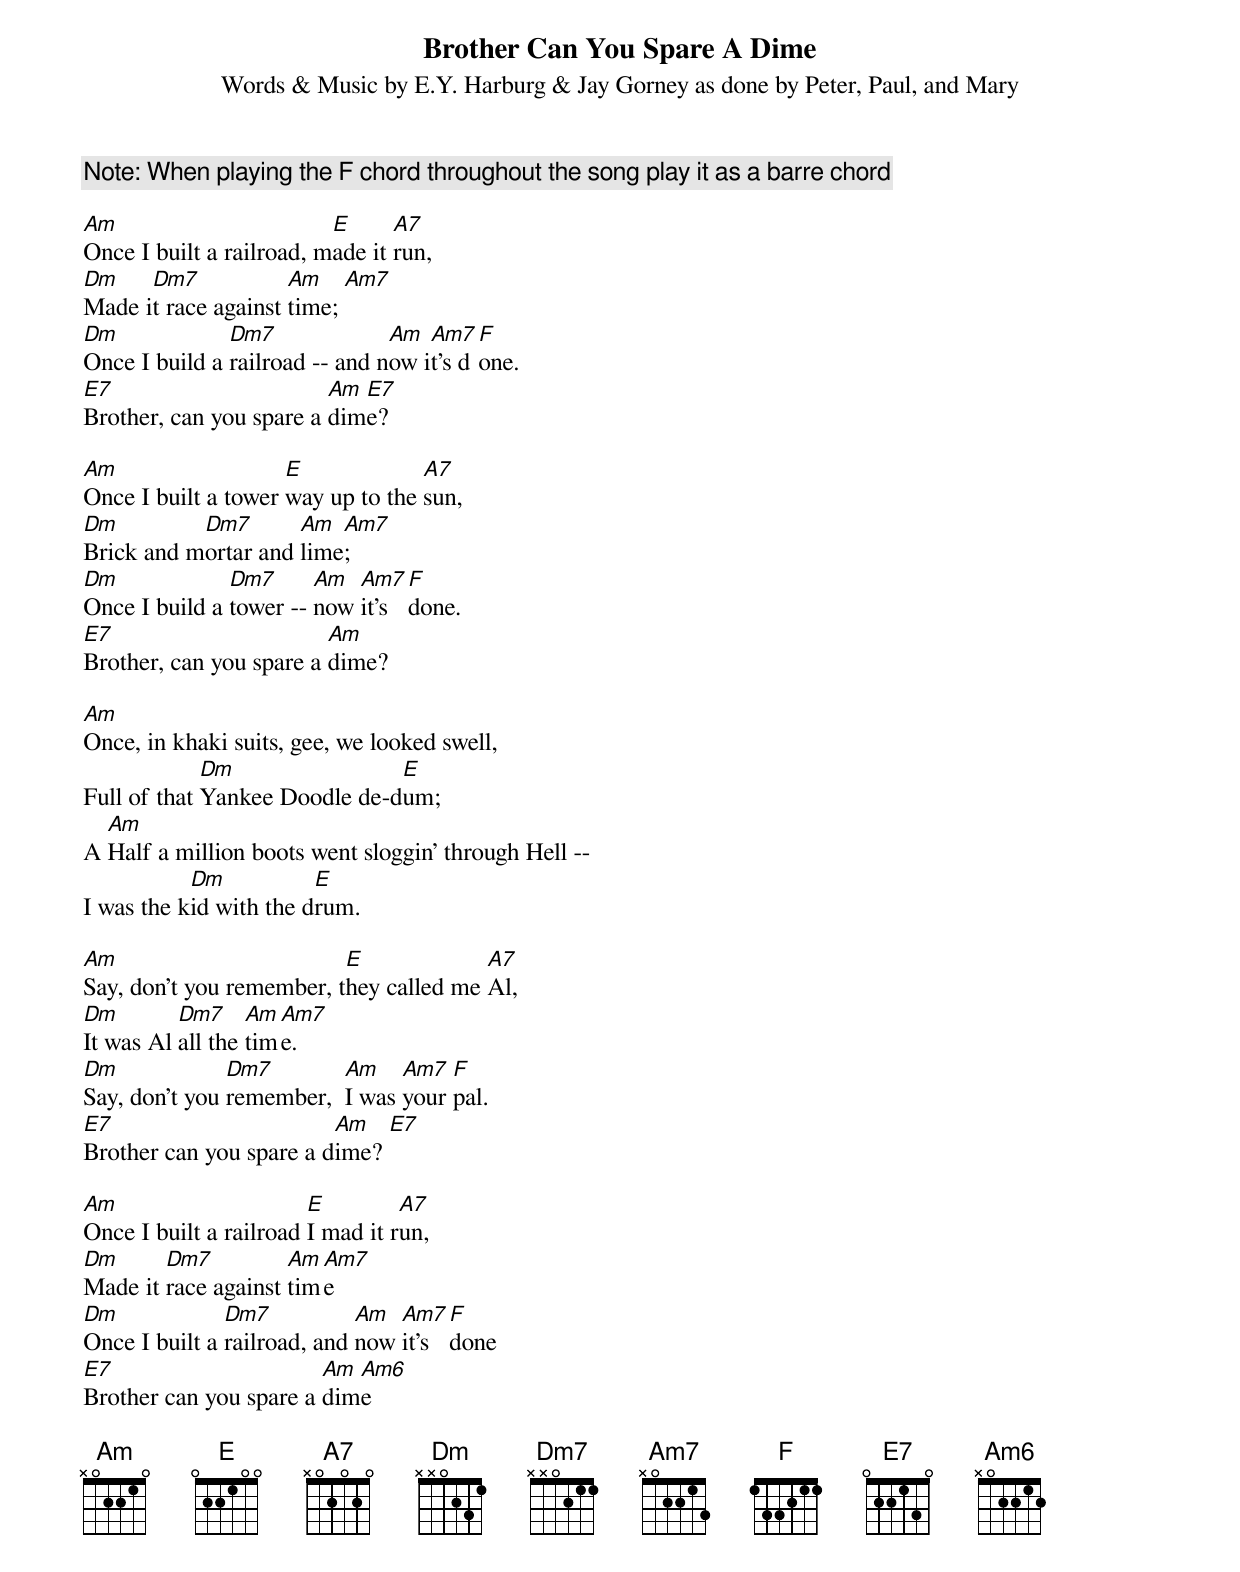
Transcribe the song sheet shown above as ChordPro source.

{title: Brother Can You Spare A Dime}
{subtitle: Words & Music by E.Y. Harburg & Jay Gorney as done by Peter, Paul, and Mary}

{c:Note: When playing the F chord throughout the song play it as a barre chord}

[Am]Once I built a railroad, m[E]ade it [A7]run,
[Dm]Made i[Dm7]t race against [Am]time; [Am7]
[Dm]Once I build a [Dm7]railroad -- and n[Am]ow i[Am7]t's d[F]one.
[E7]Brother, can you spare a [Am]dim[E7]e?

[Am]Once I built a tower [E]way up to the [A7]sun,
[Dm]Brick and m[Dm7]ortar and [Am]lime[Am7];
[Dm]Once I build a [Dm7]tower -- [Am]now [Am7]it's [F]done.
[E7]Brother, can you spare a [Am]dime?

[Am]Once, in khaki suits, gee, we looked swell,
Full of that [Dm]Yankee Doodle de-d[E]um;
A [Am]Half a million boots went sloggin' through Hell --
I was the k[Dm]id with the d[E]rum.

[Am]Say, don't you remember, t[E]hey called me [A7]Al,
[Dm]It was Al [Dm7]all the [Am]tim[Am7]e.
[Dm]Say, don't you [Dm7]remember,  [Am]I was [Am7]your [F]pal.
[E7]Brother can you spare a d[Am]ime? [E7]

[Am]Once I built a railroad [E]I mad it r[A7]un,
[Dm]Made it [Dm7]race against [Am]tim[Am7]e
[Dm]Once I built a [Dm7]railroad, and [Am]now [Am7]it's [F]done
[E7]Brother can you spare a [Am]dim[Am6]e

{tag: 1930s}
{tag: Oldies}
